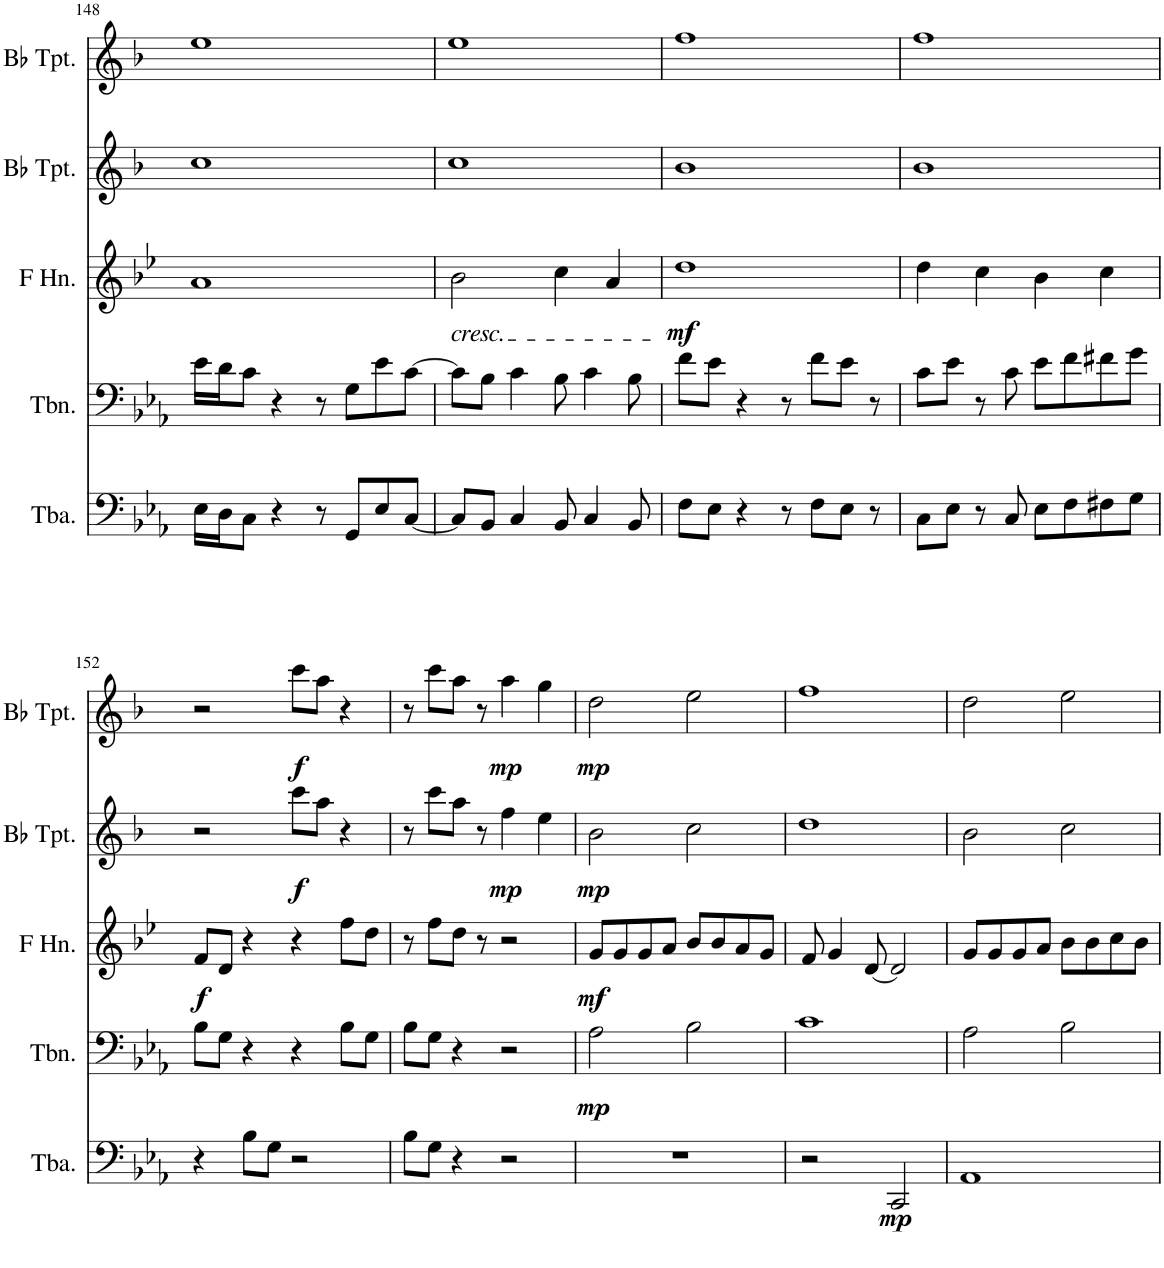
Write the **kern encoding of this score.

**kern	**dynam	**kern	**dynam	**kern	**dynam	**kern	**dynam	**kern	**dynam
*part5	*part5	*part4	*part4	*part3	*part3	*part2	*part2	*part1	*part1
*staff5	*staff5	*staff4	*staff4	*staff3	*staff3	*staff2	*staff2	*staff1	*staff1
*I"Tuba	*	*I"Trombone	*	*I"Horn in F	*	*I"Bb Trumpet 2	*	*I"Bb Trumpet 1	*
*I'Tba.	*	*I'Tbn.	*	*	*	*I'Bb Tpt.	*	*I'Bb Tpt.	*
!!LO:PB:g=z
*clefF4	*	*clefF4	*	*clefG2	*	*clefG2	*	*clefG2	*
*	*	*	*	*Trd4c7	*	*Trd1c2	*	*Trd1c2	*
*k[b-e-a-]	*	*k[b-e-a-]	*	*k[b-e-]	*	*k[b-]	*	*k[b-]	*
*M4/4	*	*M4/4	*	*M4/4	*	*M4/4	*	*M4/4	*
=148	=148	=148	=148	=148	=148	=148	=148	=148	=148
16E-\LL	.	16e-\LL	.	1a	.	1cc	.	1ee	.
16D\J	.	16d\J	.	.	.	.	.	.	.
8C\J	.	8c\J	.	.	.	.	.	.	.
4r	.	4r	.	.	.	.	.	.	.
8r	.	8r	.	.	.	.	.	.	.
8GG/L	.	8G\L	.	.	.	.	.	.	.
8E-/	.	8e-\	.	.	.	.	.	.	.
[8C/J	.	[8c\J	.	.	.	.	.	.	.
=149	=149	=149	=149	=149	=149	=149	=149	=149	=149
!	!	!	!	!LO:TX:b:i:t=cresc.	!	!	!	!	!
8C/L]	.	8c\L]	.	2b-\	.	1cc	.	1ee	.
8BB-/J	.	8B-\J	.	.	.	.	.	.	.
4C/	.	4c\	.	.	.	.	.	.	.
8BB-/	.	8B-\	.	4cc\	.	.	.	.	.
4C/	.	4c\	.	.	.	.	.	.	.
.	.	.	.	4a/	.	.	.	.	.
8BB-/	.	8B-\	.	.	.	.	.	.	.
=150	=150	=150	=150	=150	=150	=150	=150	=150	=150
!	!	!	!	!	!LO:DY:b	!	!	!	!
8F\L	.	8f\L	.	1dd	mf	1b-	.	1ff	.
8E-\J	.	8e-\J	.	.	.	.	.	.	.
4r	.	4r	.	.	.	.	.	.	.
8r	.	8r	.	.	.	.	.	.	.
8F\L	.	8f\L	.	.	.	.	.	.	.
8E-\J	.	8e-\J	.	.	.	.	.	.	.
8r	.	8r	.	.	.	.	.	.	.
=151	=151	=151	=151	=151	=151	=151	=151	=151	=151
8C\L	.	8c\L	.	4dd\	.	1b-	.	1ff	.
8E-\J	.	8e-\J	.	.	.	.	.	.	.
8r	.	8r	.	4cc\	.	.	.	.	.
8C/	.	8c\	.	.	.	.	.	.	.
8E-\L	.	8e-\L	.	4b-\	.	.	.	.	.
8F\	.	8f\	.	.	.	.	.	.	.
8F#X\	.	8f#X\	.	4cc\	.	.	.	.	.
8G\J	.	8g\J	.	.	.	.	.	.	.
!!LO:LB:g=z
=152	=152	=152	=152	=152	=152	=152	=152	=152	=152
!	!	!	!	!	!LO:DY:b	!	!	!	!
4r	.	8B-\L	.	8f/L	f	2r	.	2r	.
.	.	8G\J	.	8d/J	.	.	.	.	.
8B-\L	.	4r	.	4r	.	.	.	.	.
8G\J	.	.	.	.	.	.	.	.	.
!	!	!	!	!	!	!	!LO:DY:b	!	!LO:DY:b
2r	.	4r	.	4r	.	8ccc\L	f	8ccc\L	f
.	.	.	.	.	.	8aa\J	.	8aa\J	.
.	.	8B-\L	.	8ff\L	.	4r	.	4r	.
.	.	8G\J	.	8dd\J	.	.	.	.	.
=153	=153	=153	=153	=153	=153	=153	=153	=153	=153
8B-\L	.	8B-\L	.	8r	.	8r	.	8r	.
8G\J	.	8G\J	.	8ff\L	.	8ccc\L	.	8ccc\L	.
4r	.	4r	.	8dd\J	.	8aa\J	.	8aa\J	.
.	.	.	.	8r	.	8r	.	8r	.
!	!	!	!	!	!	!	!LO:DY:b	!	!LO:DY:b
2r	.	2r	.	2r	.	4ff\	mp	4aa\	mp
.	.	.	.	.	.	4ee\	.	4gg\	.
=154	=154	=154	=154	=154	=154	=154	=154	=154	=154
!	!	!	!LO:DY:b	!	!LO:DY:b	!	!LO:DY:b	!	!LO:DY:b
1r	.	2A-\	mp	8g/L	mf	2b-\	mp	2dd\	mp
.	.	.	.	8g/	.	.	.	.	.
.	.	.	.	8g/	.	.	.	.	.
.	.	.	.	8a/J	.	.	.	.	.
.	.	2B-\	.	8b-/L	.	2cc\	.	2ee\	.
.	.	.	.	8b-/	.	.	.	.	.
.	.	.	.	8a/	.	.	.	.	.
.	.	.	.	8g/J	.	.	.	.	.
=155	=155	=155	=155	=155	=155	=155	=155	=155	=155
2r	.	1c	.	8f/	.	1dd	.	1ff	.
.	.	.	.	4g/	.	.	.	.	.
.	.	.	.	[8d/	.	.	.	.	.
!	!LO:DY:b	!	!	!	!	!	!	!	!
2CC/	mp	.	.	2d/]	.	.	.	.	.
=156	=156	=156	=156	=156	=156	=156	=156	=156	=156
1AA-	.	2A-\	.	8g/L	.	2b-\	.	2dd\	.
.	.	.	.	8g/	.	.	.	.	.
.	.	.	.	8g/	.	.	.	.	.
.	.	.	.	8a/J	.	.	.	.	.
.	.	2B-\	.	8b-\L	.	2cc\	.	2ee\	.
.	.	.	.	8b-\	.	.	.	.	.
.	.	.	.	8cc\	.	.	.	.	.
.	.	.	.	8b-\J	.	.	.	.	.
=	=	=	=	=	=	=	=	=	=
*-	*-	*-	*-	*-	*-	*-	*-	*-	*-
